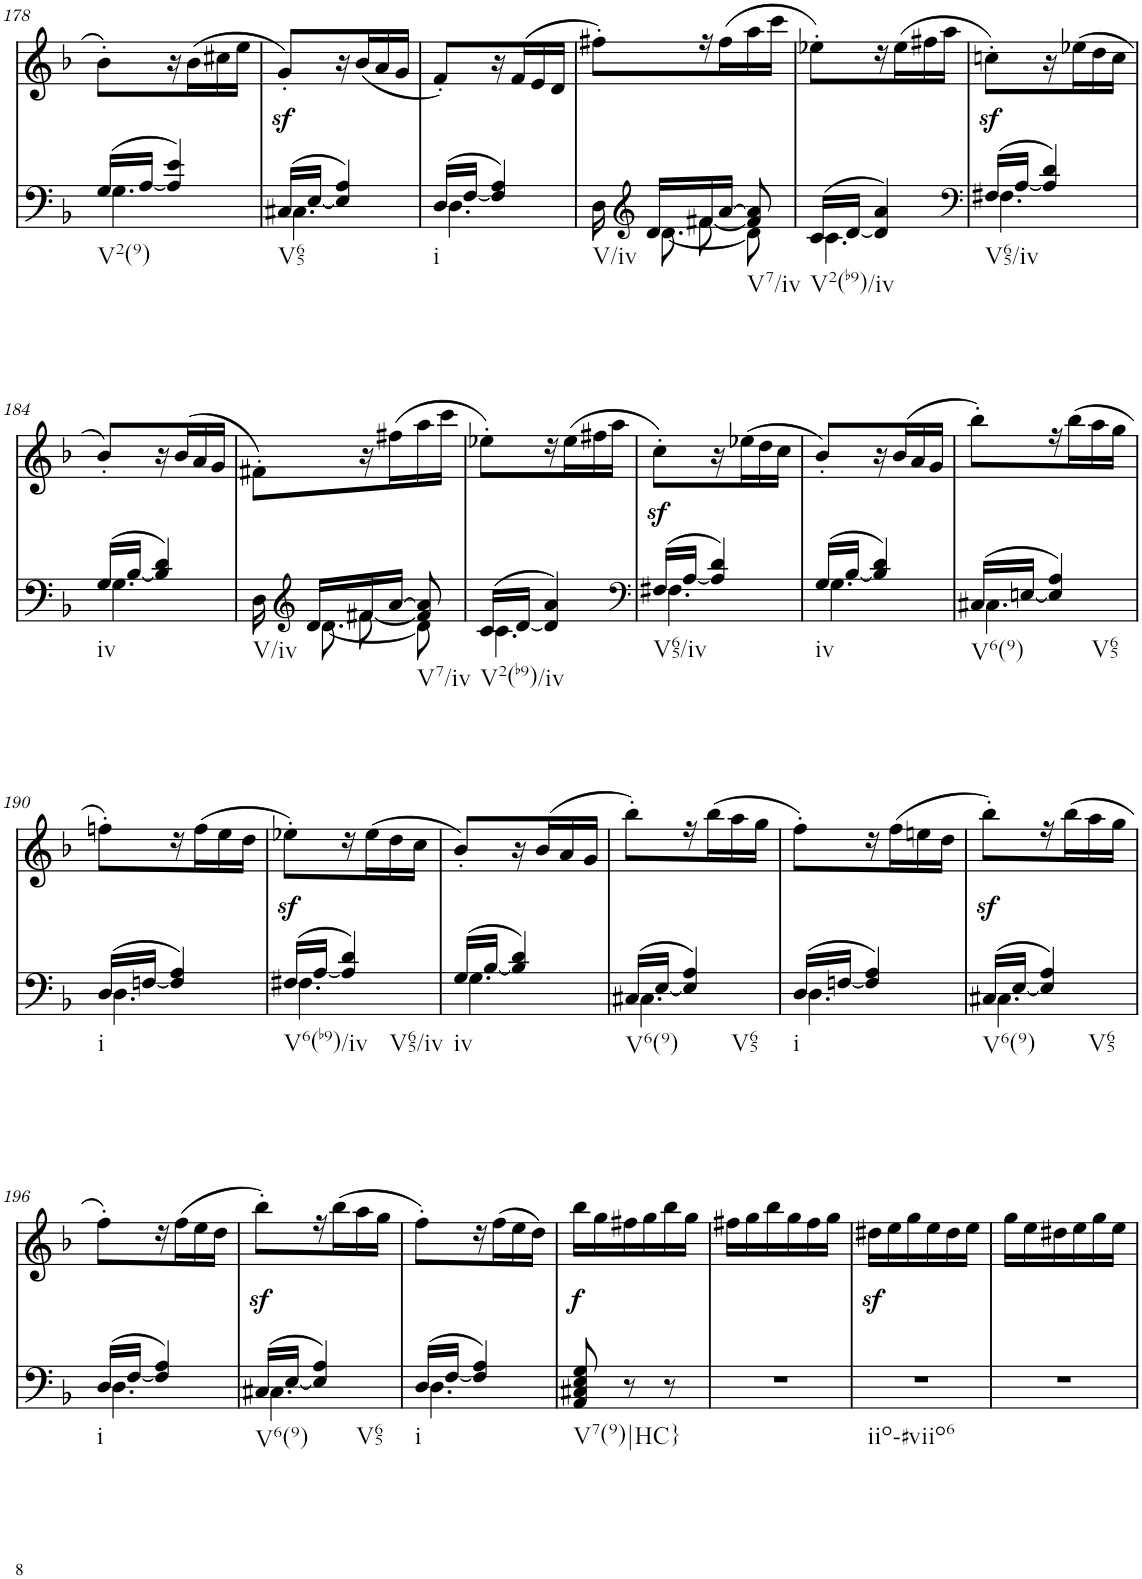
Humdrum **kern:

**kern	**kern	**text	**dynam
*part2	*part1	*part1	*part1
*staff2	*staff1	*staff1	*staff1
*I"Piano	*I"Piano	*	*
*I'Pno	*I'Pno	*	*
!!LO:PB:g=z
*clefF4	*clefG2	*	*
*k[b-]	*k[b-]	*	*
*d:	*d:	*	*
*M3/8	*M3/8	*	*
=178	=178	=178	=178
*^	*	*	*
!LO:TX:b:t=V2(9)	!	!	!	!
(16G/LL	4.G\	8b-'\L	.	.
[<16A/JJ	.	.	.	.
4A/] 4e/)	.	16r	.	.
.	.	(16b-\	.	.
.	.	16cc#X\	.	.
.	.	16ee\JJ	.	.
=179	=179	=179	=179	=179
!LO:TX:b:t=V65	!	!	!	!
(16C#X/LL	4.C#\	8gz<'/L)	.	.
[<16E/JJ	.	.	.	.
4E/] 4A/)	.	16r	.	.
.	.	(16b-/	.	.
.	.	16a/	.	.
.	.	16g/JJ	.	.
=180	=180	=180	=180	=180
!LO:TX:b:t=i	!	!	!	!
(16D/LL	4.D\	8f'/L)	.	.
[<16F/JJ	.	.	.	.
4F/] 4A/)	.	16r	.	.
.	.	(>16f/	.	.
.	.	16e/	.	.
.	.	16d/JJ	.	.
=181	=181	=181	=181	=181
*	*^	*	*	*
!LO:TX:b:t=V/iv	!	!	!	!	!
16D\	16ryy	8ryy	8ff#X'\L)	.	.
*clefG2	*	*	*	*	*
16d/LL	[8.d\	.	.	.	.
[<16f#X/	.	8f#\	16r	.	.
[16a/JJ	.	.	(16ff#\	.	.
!LO:TX:b:t=V7/iv	!	!	!	!	!
8f#/] 8a/]	8d\]	8ryy	16aa\	.	.
.	.	.	16ccc\JJ	.	.
*	*v	*v	*	*	*
=182	=182	=182	=182	=182
!LO:TX:b:t=V2(b9)/iv	!	!	!	!
(16c/LL	4.c\	8ee-X'\L)	.	.
[<16d/JJ	.	.	.	.
4d/] 4a/)	.	16r	.	.
.	.	(16ee-\	.	.
.	.	16ff#X\	.	.
.	.	16aa\JJ	.	.
=183	=183	=183	=183	=183
*clefF4	*	*	*	*
!LO:TX:b:t=V65/iv	!	!	!	!
(16F#X/LL	4.F#\	8ccnz<'\L)	.	.
[<16A/JJ	.	.	.	.
4A/] 4d/)	.	16r	.	.
.	.	(16ee-X\	.	.
.	.	16dd\	.	.
.	.	16cc\JJ	.	.
!!LO:LB:g=z
=184	=184	=184	=184	=184
!LO:TX:b:t=iv	!	!	!	!
(16G/LL	4.G\	8b-'/L)	.	.
[<16B-/JJ	.	.	.	.
4B-/] 4d/)	.	16r	.	.
.	.	(>16b-/	.	.
.	.	16a/	.	.
.	.	16g/JJ	.	.
=185	=185	=185	=185	=185
*	*^	*	*	*
!LO:TX:b:t=V/iv	!	!	!	!	!
16D\	16ryy	8ryy	8f#X'\L)	.	.
*clefG2	*	*	*	*	*
16d/LL	[8.d\	.	.	.	.
[<16f#X/	.	8f#\	16r	.	.
[16a/JJ	.	.	(16ff#X\	.	.
!LO:TX:b:t=V7/iv	!	!	!	!	!
8f#/] 8a/]	8d\]	8ryy	16aa\	.	.
.	.	.	16ccc\JJ	.	.
*	*v	*v	*	*	*
=186	=186	=186	=186	=186
!LO:TX:b:t=V2(b9)/iv	!	!	!	!
(16c/LL	4.c\	8ee-X'\L)	.	.
[<16d/JJ	.	.	.	.
4d/] 4a/)	.	16r	.	.
.	.	(16ee-\	.	.
.	.	16ff#X\	.	.
.	.	16aa\JJ	.	.
=187	=187	=187	=187	=187
*clefF4	*	*	*	*
!LO:TX:b:t=V65/iv	!	!	!	!
(16F#X/LL	4.F#\	8ccz<'\L)	.	.
[<16A/JJ	.	.	.	.
4A/] 4d/)	.	16r	.	.
.	.	(16ee-X\	.	.
.	.	16dd\	.	.
.	.	16cc\JJ	.	.
=188	=188	=188	=188	=188
!LO:TX:b:t=iv	!	!	!	!
(16G/LL	4.G\	8b-'/L)	.	.
[<16B-/JJ	.	.	.	.
4B-/] 4d/)	.	16r	.	.
.	.	(>16b-/	.	.
.	.	16a/	.	.
.	.	16g/JJ	.	.
=189	=189	=189	=189	=189
!LO:TX:b:t=V6(9)	!	!	!	!
(16C#X/LL	4.C#\	8bb-'\L)	.	.
[<16En/JJ	.	.	.	.
!LO:TX:b:t=V65	!	!	!	!
4E/] 4A/)	.	16r	.	.
.	.	(16bb-\	.	.
.	.	16aa\	.	.
.	.	16gg\JJ	.	.
!!LO:LB:g=z
=190	=190	=190	=190	=190
!LO:TX:b:t=i	!	!	!	!
(16D/LL	4.D\	8ffn'\L)	.	.
[<16Fn/JJ	.	.	.	.
4F/] 4A/)	.	16r	.	.
.	.	(16ff\	.	.
.	.	16ee\	.	.
.	.	16dd\JJ	.	.
=191	=191	=191	=191	=191
!LO:TX:b:t=V6(b9)/iv	!	!	!	!
(16F#X/LL	4.F#\	8ee-Xz<'\L)	.	.
[<16A/JJ	.	.	.	.
!LO:TX:b:t=V65/iv	!	!	!	!
4A/] 4d/)	.	16r	.	.
.	.	(16ee-\	.	.
.	.	16dd\	.	.
.	.	16cc\JJ	.	.
=192	=192	=192	=192	=192
!LO:TX:b:t=iv	!	!	!	!
(16G/LL	4.G\	8b-'/L)	.	.
[<16B-/JJ	.	.	.	.
4B-/] 4d/)	.	16r	.	.
.	.	(>16b-/	.	.
.	.	16a/	.	.
.	.	16g/JJ	.	.
=193	=193	=193	=193	=193
!LO:TX:b:t=V6(9)	!	!	!	!
(16C#X/LL	4.C#\	8bb-'\L)	.	.
[<16E/JJ	.	.	.	.
!LO:TX:b:t=V65	!	!	!	!
4E/] 4A/)	.	16r	.	.
.	.	(16bb-\	.	.
.	.	16aa\	.	.
.	.	16gg\JJ	.	.
=194	=194	=194	=194	=194
!LO:TX:b:t=i	!	!	!	!
(16D/LL	4.D\	8ff'\L)	.	.
[<16Fn/JJ	.	.	.	.
4F/] 4A/)	.	16r	.	.
.	.	(16ff\	.	.
.	.	16een\	.	.
.	.	16dd\JJ	.	.
=195	=195	=195	=195	=195
!LO:TX:b:t=V6(9)	!	!	!	!
(16C#X/LL	4.C#\	8bb-z<'\L)	.	.
[<16E/JJ	.	.	.	.
!LO:TX:b:t=V65	!	!	!	!
4E/] 4A/)	.	16r	.	.
.	.	(16bb-\	.	.
.	.	16aa\	.	.
.	.	16gg\JJ	.	.
!!LO:LB:g=z
=196	=196	=196	=196	=196
!LO:TX:b:t=i	!	!	!	!
(16D/LL	4.D\	8ff'\L)	.	.
[<16F/JJ	.	.	.	.
4F/] 4A/)	.	16r	.	.
.	.	(16ff\	.	.
.	.	16ee\	.	.
.	.	16dd\JJ	.	.
=197	=197	=197	=197	=197
!LO:TX:b:t=V6(9)	!	!	!	!
(16C#X/LL	4.C#\	8bb-z<'\L)	.	.
[<16E/JJ	.	.	.	.
!LO:TX:b:t=V65	!	!	!	!
4E/] 4A/)	.	16r	.	.
.	.	(16bb-\	.	.
.	.	16aa\	.	.
.	.	16gg\JJ	.	.
=198	=198	=198	=198	=198
!LO:TX:b:t=i	!	!	!	!
(16D/LL	4.D\	8ff'\L)	.	.
[<16F/JJ	.	.	.	.
4F/] 4A/)	.	16r	.	.
.	.	(16ff\	.	.
.	.	16ee\	.	.
.	.	16dd\JJ)	.	.
*v	*v	*	*	*
=199	=199	=199	=199
!LO:TX:b:t=V7(9)|HC}	!	!	!
!	!	!LO:LY:b	!LO:DY:b
8AA/ 8C#X/ 8E/ 8G/	16bb-\LL	f	f
.	16gg\	.	.
8r	16ff#X\	.	.
.	16gg\	.	.
8r	16bb-\	.	.
.	16gg\JJ	.	.
=200	=200	=200	=200
4.r	16ff#X\LL	.	.
.	16gg\	.	.
.	16bb-\	.	.
.	16gg\	.	.
.	16ff#\	.	.
.	16gg\JJ	.	.
=201	=201	=201	=201
!LO:TX:b:t=iio-#viio6	!	!	!
4.r	16dd#Xz<\LL	.	.
.	16ee\	.	.
.	16gg\	.	.
.	16ee\	.	.
.	16dd#\	.	.
.	16ee\JJ	.	.
=202	=202	=202	=202
4.r	16gg\LL	.	.
.	16ee\	.	.
.	16dd#X\	.	.
.	16ee\	.	.
.	16gg\	.	.
.	16ee\JJ	.	.
=	=	=	=
*-	*-	*-	*-
